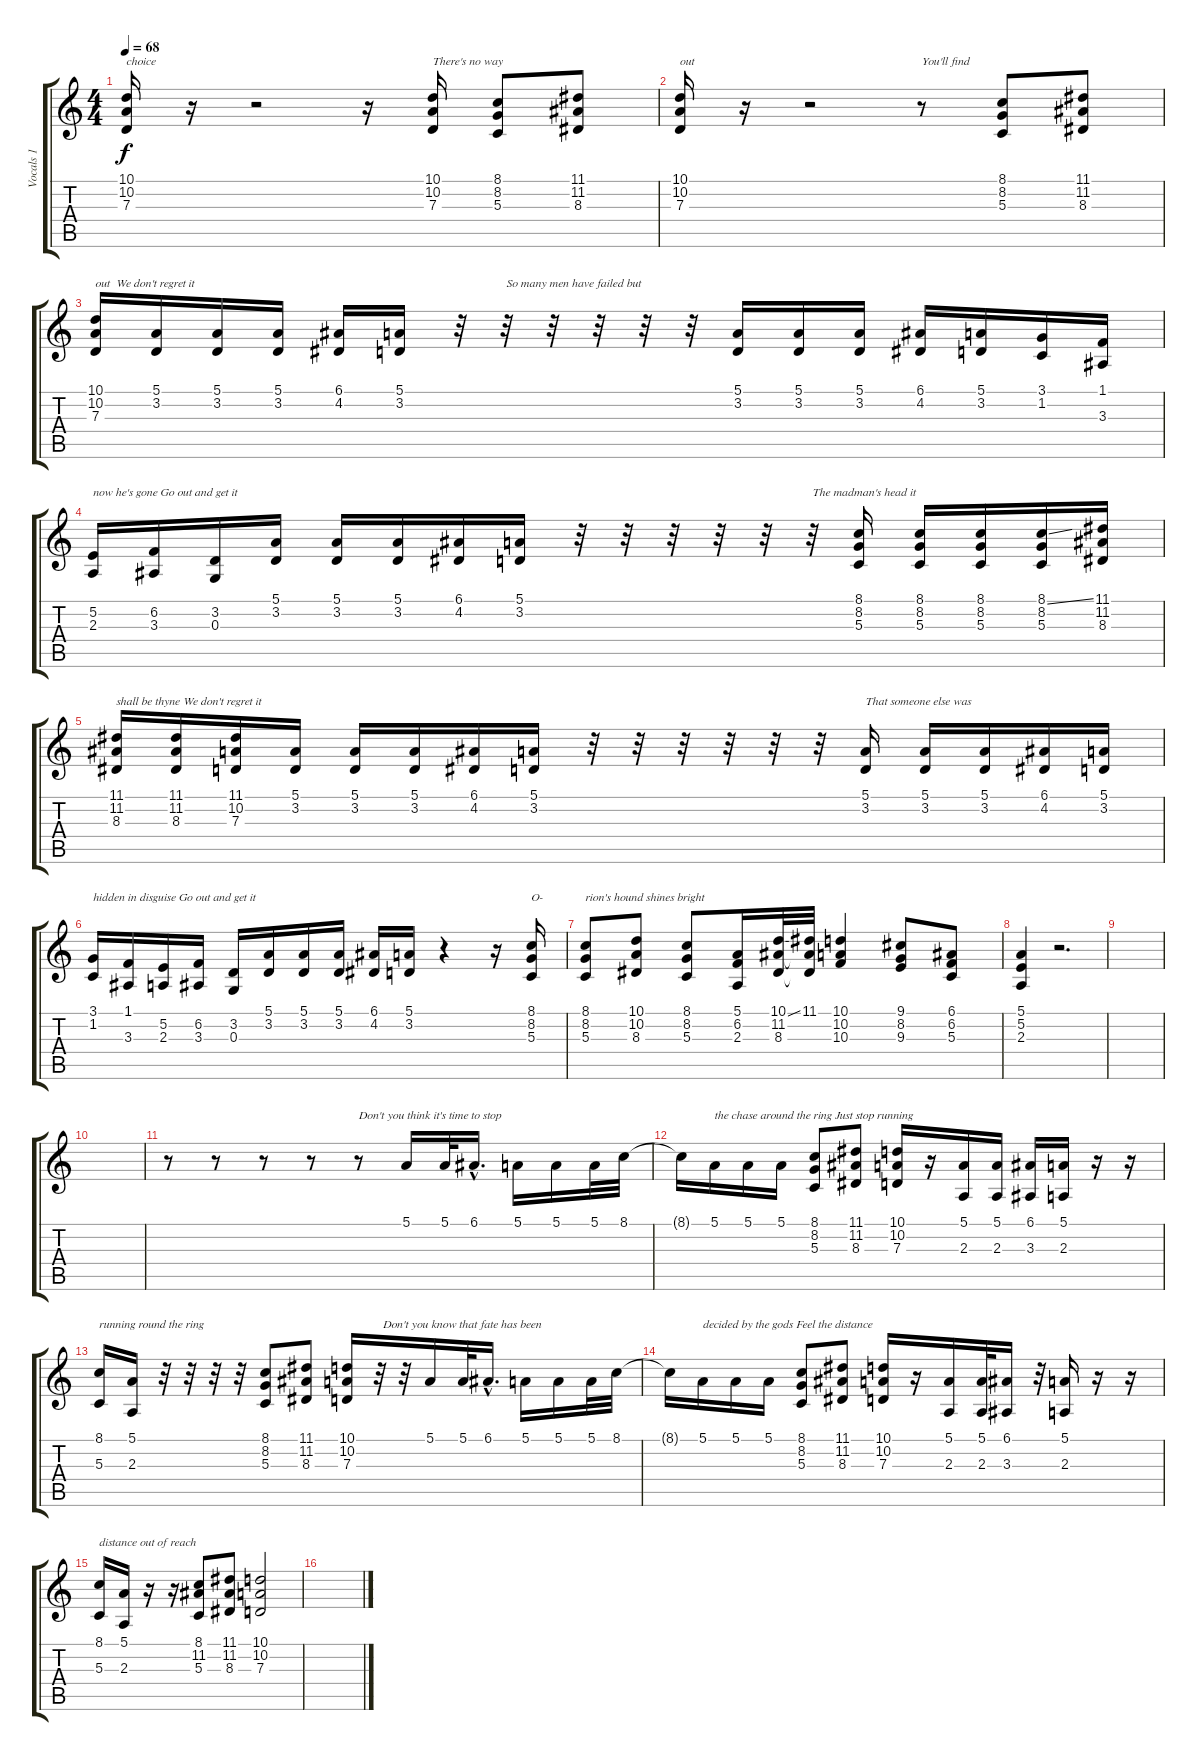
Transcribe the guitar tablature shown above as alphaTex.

\track ("Vocals 1" "Vocals 1") {instrument frenchhorn}
\staff {score tabs}
\tuning (E4 B3 G3 D3 A2 E2) {hide}
\ts (4 4)
\tempo 68
\clef g2
\ks c
(10.1 10.2 7.3).16{txt "choice" dy f} r.16 r.2 r.16 (10.1 10.2 7.3).16{txt "There's no way"} (8.1 8.2 5.3).8 (11.1 11.2 8.3).8 |
(10.1 10.2 7.3).16{txt "out"} r.16 r.2 r.8{txt "You'll find"} (8.1 8.2 5.3).8 (11.1 11.2 8.3).8 |
\section ("" "")
(10.1 10.2 7.3).16{txt "out  We don't regret it"} (5.1 3.2).16 (5.1 3.2).16 (5.1 3.2).16 (6.1 4.2).16 (5.1 3.2).16 r.32 r.32{txt "So many men have failed but"} r.32 r.32 r.32 r.32 (5.1 3.2).16 (5.1 3.2).16 (5.1 3.2).16 (6.1 4.2).16 (5.1 3.2).16 (3.1 1.2).16 (1.1 3.3).16 |
(5.2 2.3).16{txt "now he's gone Go out and get it"} (6.2 3.3).16 (3.2 0.3).16 (5.1 3.2).16 (5.1 3.2).16 (5.1 3.2).16 (6.1 4.2).16 (5.1 3.2).16 r.32 r.32 r.32 r.32 r.32 r.32{txt "The madman's head it"} (8.1 8.2 5.3).16 (8.1 8.2 5.3).16 (8.1 8.2 5.3).16 (8.1{ss} 8.2 5.3).16 (11.1 11.2 8.3).16 |
(11.1 11.2 8.3).16{txt "shall be thyne We don't regret it"} (11.1 11.2 8.3).16 (11.1 10.2 7.3).16 (5.1 3.2).16 (5.1 3.2).16 (5.1 3.2).16 (6.1 4.2).16 (5.1 3.2).16 r.32 r.32 r.32 r.32 r.32 r.32 (5.1 3.2).16{txt "That someone else was"} (5.1 3.2).16 (5.1 3.2).16 (6.1 4.2).16 (5.1 3.2).16 |
(3.1 1.2).16{txt "hidden in disguise Go out and get it"} (1.1 3.3).16 (5.2 2.3).16 (6.2 3.3).16 (3.2 0.3).16 (5.1 3.2).16 (5.1 3.2).16 (5.1 3.2).16 (6.1 4.2).16 (5.1 3.2).16 r.4 r.16 (8.1 8.2 5.3).16{txt "O-"} |
(8.1 8.2 5.3).8{txt "rion's hound shines bright"} (10.1 10.2 8.3).8 (8.1 8.2 5.3).8 (5.1 6.2 2.3).16 (10.1{ss} 11.2 8.3).32 (11.1 11.2{t} 8.3{t}).32 (10.1 10.2 10.3).4 (9.1 8.2 9.3).8 (6.1 6.2 5.3).8 |
(5.1 5.2 2.3).4 r.2{d} |
|
|
\section ("" "")
r.8 r.8 r.8 r.8 r.8{txt "Don't you think it's time to stop"} 5.1.16 5.1.32 6.1{hac}.16{d} 5.1.16 5.1.16 5.1.32 8.1.32 |
8.1{t}.16 5.1.16{txt "the chase around the ring Just stop running"} 5.1.16 5.1.16 (8.1 8.2 5.3).8 (11.1 11.2 8.3).8 (10.1 10.2 7.3).16 r.16 (5.1 2.3).16 (5.1 2.3).16 (6.1 3.3).16 (5.1 2.3).16 r.16 r.16 |
(8.1 5.3).16{txt "running round the ring"} (5.1 2.3).16 r.32 r.32 r.32 r.32 (8.1 8.2 5.3).8 (11.1 11.2 8.3).8 (10.1 10.2 7.3).16 r.32{txt " Don't you know that fate has been"} r.32 5.1.16 5.1.32 6.1{hac}.16{d} 5.1.16 5.1.16 5.1.32 8.1.32 |
8.1{t}.16 5.1.16{txt "decided by the gods Feel the distance"} 5.1.16 5.1.16 (8.1 8.2 5.3).8 (11.1 11.2 8.3).8 (10.1 10.2 7.3).16 r.16 (5.1 2.3).16 (5.1 2.3).32 (6.1 3.3).16 r.32 (5.1 2.3).16 r.16 r.16 |
(8.1 5.3).16{txt "distance out of reach"} (5.1 2.3).16 r.16 r.16 (8.1 11.2 5.3).8 (11.1 11.2 8.3).8 (10.1 10.2 7.3).2 |
\section ("" "")
